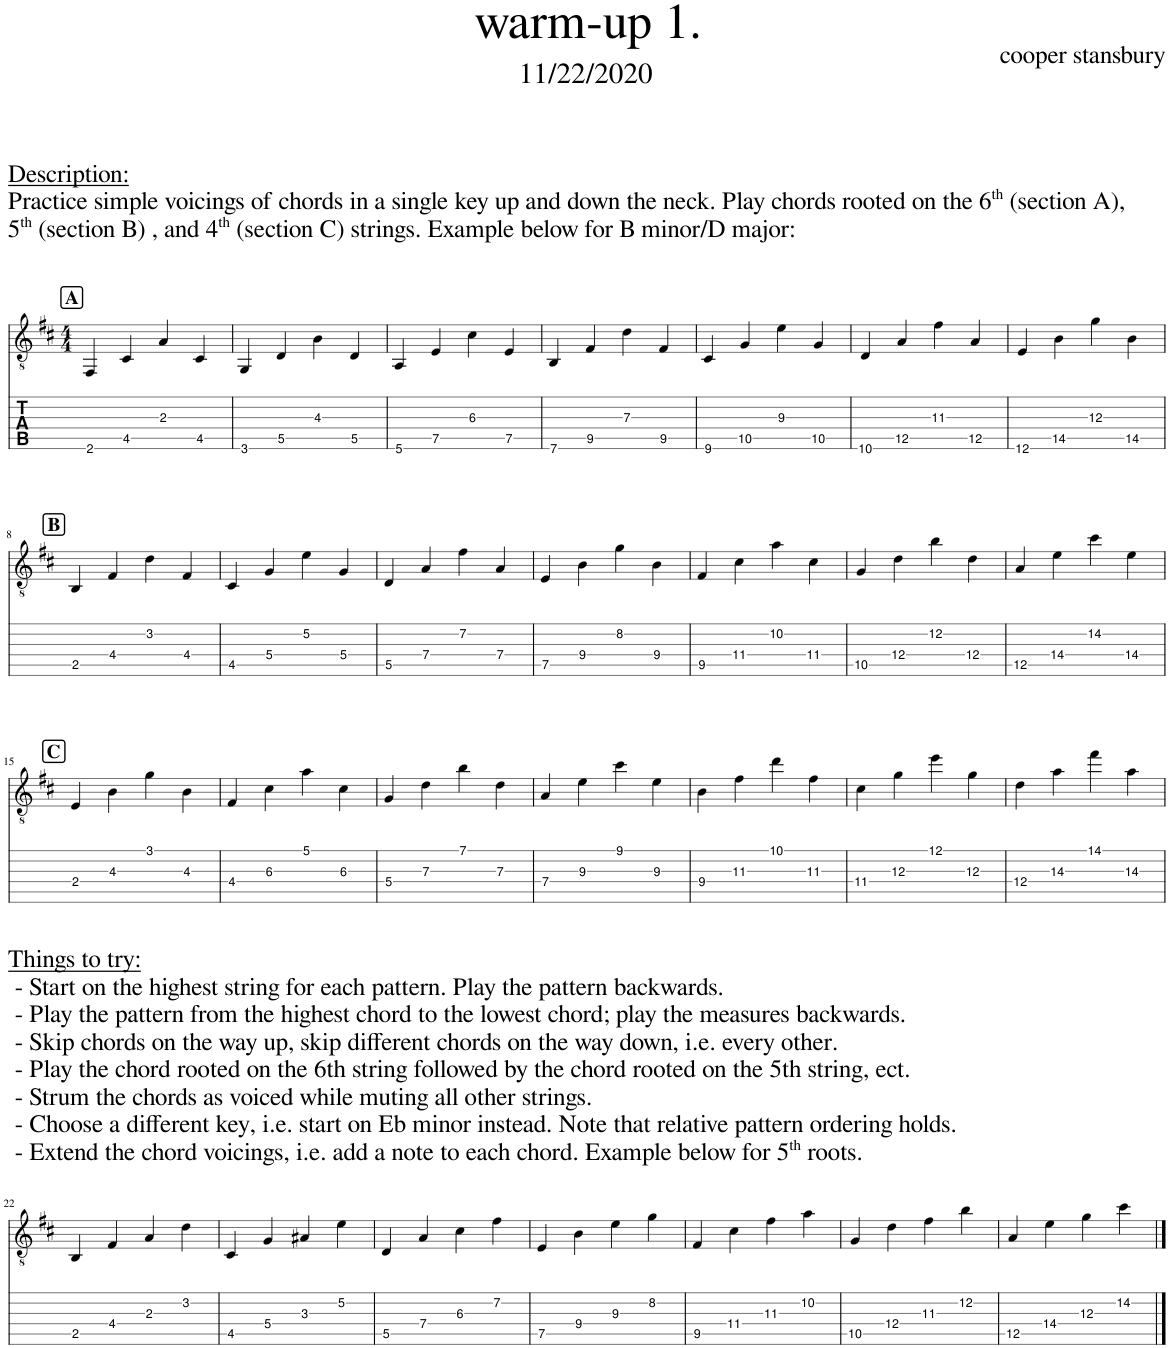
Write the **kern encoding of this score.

**kern	**kern
*part1	*part1
*staff2	*staff1
*I"Guitar	*
*I'Guit.	*
*stria6	*
*	*clefGv2
*k[f#c#]	*k[f#c#]
*M4/4	*M4/4
!!LO:REH:place=s1:a:B:cj:fs=14:t=A
=1	=1
!	!LO:TX:a:t=Description&colon;
!	!LO:TX:a:t=Practice simple voicings of chords in a single key up and down the neck. Play chords rooted on the 6
!	!LO:TX:a:t=th
!	!LO:TX:a:t=(section A),
!	!LO:TX:a:t=5
!	!LO:TX:a:t=th
!	!LO:TX:a:t=(section B) , and 4
!	!LO:TX:a:t=th
!	!LO:TX:a:t=(section C) strings. Example below for B minor/D major&colon;
!LO:TX:a:t=Description&colon;	!
!LO:TX:a:t=Practice simple voicings of chords in a single key up and down the neck. Play chords rooted on the 6	!
!LO:TX:a:t=th	!
!LO:TX:a:t=(section A),	!
!LO:TX:a:t=5	!
!LO:TX:a:t=th	!
!LO:TX:a:t=(section B) , and 4	!
!LO:TX:a:t=th	!
!LO:TX:a:t=(section C) strings. Example below for B minor/D major&colon;	!
4FF#	4FF#/
4C#	4C#/
4A	4A/
4C#	4C#/
=2	=2
4GG	4GG/
4D	4D/
4B	4B\
4D	4D/
=3	=3
4AA	4AA/
4E	4E/
4c#	4c#\
4E	4E/
=4	=4
4BB	4BB/
4F#	4F#/
4d	4d\
4F#	4F#/
=5	=5
4C#	4C#/
4G	4G/
4e	4e\
4G	4G/
=6	=6
4D	4D/
4A	4A/
4f#	4f#\
4A	4A/
=7	=7
4E	4E/
4B	4B\
4g	4g\
4B	4B\
!!LO:LB:g=z
!!LO:REH:place=s1:a:B:cj:fs=14:t=B
=8	=8
4BB	4BB/
4F#	4F#/
4d	4d\
4F#	4F#/
=9	=9
4C#	4C#/
4G	4G/
4e	4e\
4G	4G/
=10	=10
4D	4D/
4A	4A/
4f#	4f#\
4A	4A/
=11	=11
4E	4E/
4B	4B\
4g	4g\
4B	4B\
=12	=12
4F#	4F#/
4c#	4c#\
4a	4a\
4c#	4c#\
=13	=13
4G	4G/
4d	4d\
4b	4b\
4d	4d\
=14	=14
4A	4A/
4e	4e\
4cc#	4cc#\
4e	4e\
!!LO:LB:g=z
!!LO:REH:place=s1:a:B:cj:fs=14:t=C
=15	=15
4E	4E/
4B	4B\
4g	4g\
4B	4B\
=16	=16
4F#	4F#/
4c#	4c#\
4a	4a\
4c#	4c#\
=17	=17
4G	4G/
4d	4d\
4b	4b\
4d	4d\
=18	=18
4A	4A/
4e	4e\
4cc#	4cc#\
4e	4e\
=19	=19
4B	4B\
4f#	4f#\
4dd	4dd\
4f#	4f#\
=20	=20
4c#	4c#\
4g	4g\
4ee	4ee\
4g	4g\
=21	=21
4d	4d\
4a	4a\
4ff#	4ff#\
4a	4a\
!!LO:LB:g=z
=22	=22
!	!LO:TX:a:t=Things to try&colon;
!	!LO:TX:a:t=- Start on the highest string for each pattern. Play the pattern backwards.
!	!LO:TX:a:t=- Play the pattern from the highest chord to the lowest chord; play the measures backwards.
!	!LO:TX:a:t=- Skip chords on the way up, skip different chords on the way down, i.e. every other.
!	!LO:TX:a:t=- Play the chord rooted on the 6th string followed by the chord rooted on the 5th string, ect.
!	!LO:TX:a:t=- Strum the chords as voiced while muting all other strings.
!	!LO:TX:a:t=- Choose a different key, i.e. start on Eb minor instead. Note that relative pattern ordering holds.
!	!LO:TX:a:t=- Extend the chord voicings, i.e. add a note to each chord. Example below for 5
!	!LO:TX:a:t=th
!	!LO:TX:a:t=roots.
!LO:TX:a:t=Things to try&colon;	!
!LO:TX:a:t=- Start on the highest string for each pattern. Play the pattern backwards.	!
!LO:TX:a:t=- Play the pattern from the highest chord to the lowest chord; play the measures backwards.	!
!LO:TX:a:t=- Skip chords on the way up, skip different chords on the way down, i.e. every other.	!
!LO:TX:a:t=- Play the chord rooted on the 6th string followed by the chord rooted on the 5th string, ect.	!
!LO:TX:a:t=- Strum the chords as voiced while muting all other strings.	!
!LO:TX:a:t=- Choose a different key, i.e. start on Eb minor instead. Note that relative pattern ordering holds.	!
!LO:TX:a:t=- Extend the chord voicings, i.e. add a note to each chord. Example below for 5	!
!LO:TX:a:t=th	!
!LO:TX:a:t=roots.	!
4BB	4BB/
4F#	4F#/
4A	4A/
4d	4d\
=23	=23
4C#	4C#/
4G	4G/
4A#	4A#X/
4e	4e\
=24	=24
4D	4D/
4A	4A/
4c#	4c#\
4f#	4f#\
=25	=25
4E	4E/
4B	4B\
4e	4e\
4g	4g\
=26	=26
4F#	4F#/
4c#	4c#\
4f#	4f#\
4a	4a\
=27	=27
4G	4G/
4d	4d\
4f#	4f#\
4b	4b\
=28	=28
4A	4A/
4e	4e\
4g	4g\
4cc#	4cc#\
==	==
*-	*-
